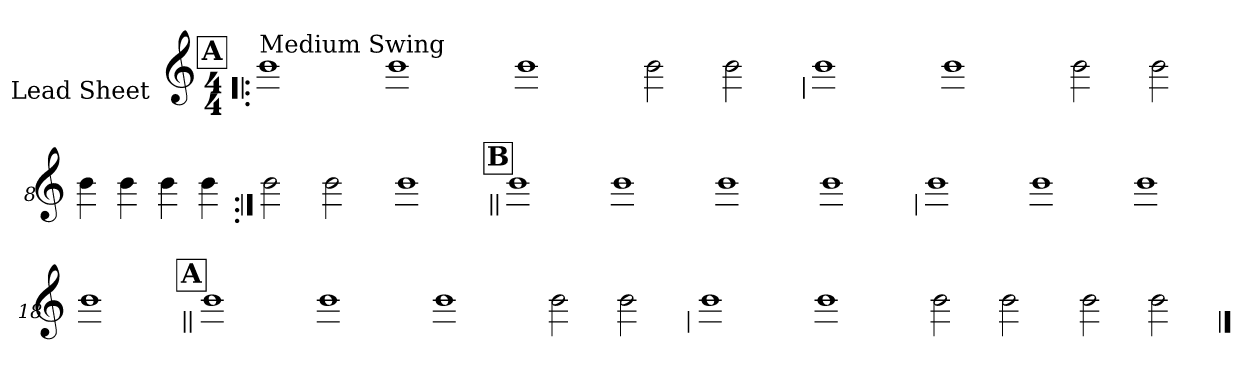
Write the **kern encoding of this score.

**kern
*part1
*staff1
*I"Lead Sheet
*stria0
*clefG2
*k[]
*C:
*M4/4
!!LO:REH:place=s1:a:t=A
=1!|:
!LO:TX:a:t=Medium Swing
1b
=2-
1b
=3-
1b
=4-
2b
2b
!!LO:LB:g=z
=5
1b
=6-
1b
=7-
2b
2b
=8-
4b
4b
4b
4b
=9:|!
2b
2b
=10-
1b
!!LO:LB:g=z
!!LO:REH:place=s1:a:t=B
=11||
1b
=12-
1b
=13-
1b
=14-
1b
!!LO:LB:g=z
=15
1b
=16-
1b
=17-
1b
=18-
1b
!!LO:LB:g=z
!!LO:REH:place=s1:a:t=A
=19||
1b
=20-
1b
=21-
1b
=22-
2b
2b
!!LO:LB:g=z
=23
1b
=24-
1b
=25-
2b
2b
=26-
2b
2b
==
*-
